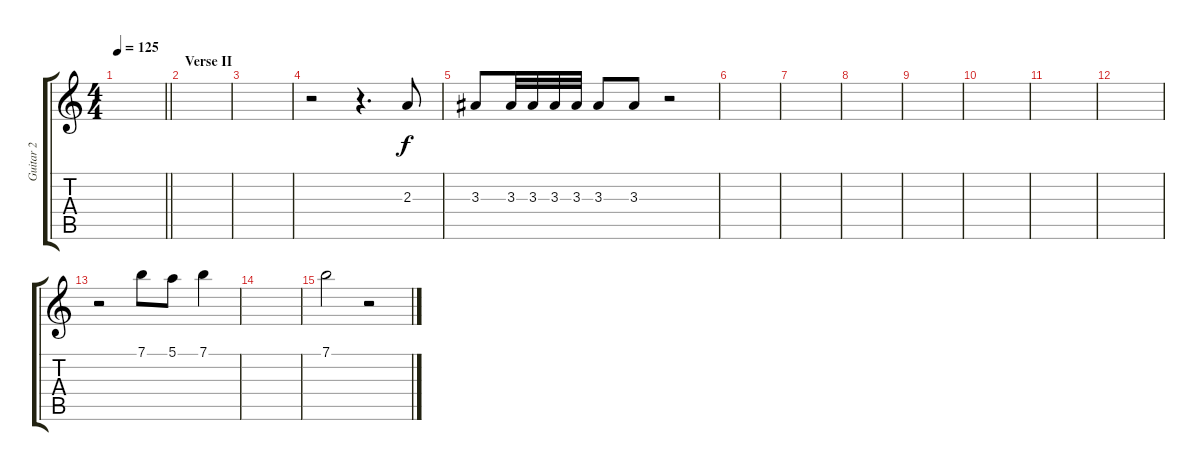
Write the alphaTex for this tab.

\track ("Guitar 2" "Guitar 2") {instrument electricguitarclean}
\staff {score tabs}
\tuning (E4 B3 G3 D3 A2 E2) {hide}
\ts (4 4)
\tempo 125
\clef g2
\barLineRight lightlight
\ks c
|
\section ("" "Verse II")
|
|
r.2 r.4{d} 2.3.8 |
3.3.8 3.3.32 3.3.32 3.3.32 3.3.32 3.3.8 3.3.8 r.2 |
|
|
|
|
|
|
|
r.2 7.1.8 5.1.8 7.1.4 |
|
7.1.2 r.2
